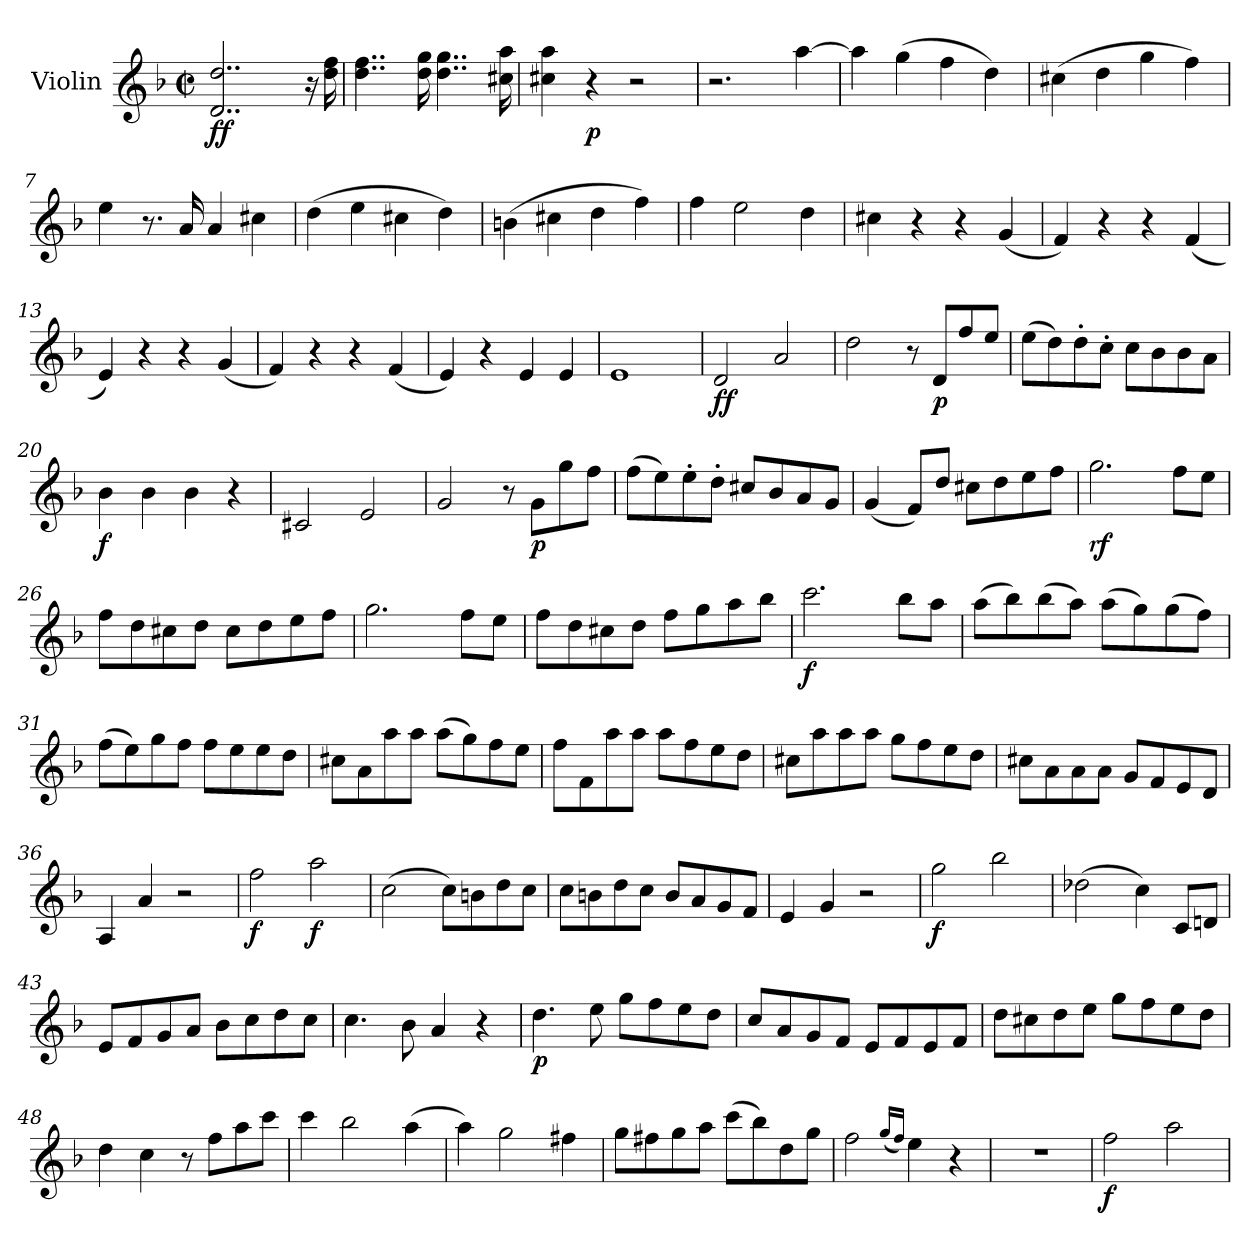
**kern	**dynam
*part1	*part1
*staff1	*staff1
*I"Violin	*
*I'Vln.	*
*clefG2	*
*k[b-]	*
*M2/2	*
*met(c|)	*
=1	=1
!	!LO:DY:b
2..d/ 2..dd/	ff
16r	.
16dd\ 16ff\	.
=2	=2
4..dd\ 4..ff\	.
16dd\ 16gg\	.
4..dd\ 4..gg\	.
16cc#X\ 16aa\	.
=3	=3
4cc#X\ 4aa\	.
!	!LO:DY:b
4r	p
2r	.
=4	=4
2.r	.
[4aa\	.
=5	=5
4aa\]	.
(>4gg\	.
4ff\	.
4dd\)	.
=6	=6
(>4cc#X\	.
4dd\	.
4gg\	.
4ff\)	.
!!LO:LB:g=z
=7	=7
4ee\	.
8.r	.
16a/	.
4a/	.
4cc#X\	.
=8	=8
(>4dd\	.
4ee\	.
4cc#X\	.
4dd\)	.
=9	=9
(>4bn\	.
4cc#X\	.
4dd\	.
4ff\)	.
=10	=10
4ff\	.
2ee\	.
4dd\	.
=11	=11
4cc#X\	.
4r	.
4r	.
(<4g/	.
!!LO:LB:g=z
=12	=12
4f/)	.
4r	.
4r	.
(<4f/	.
=13	=13
4e/)	.
4r	.
4r	.
(<4g/	.
=14	=14
4f/)	.
4r	.
4r	.
(<4f/	.
=15	=15
4e/)	.
4r	.
4e/	.
4e/	.
=16	=16
1e	.
=17	=17
!	!LO:DY:b
2d/	ff
2a/	.
=18	=18
2dd\	.
8r	.
!	!LO:DY:b
8d/L	p
8ff/	.
8ee/J	.
!!LO:LB:g=z
=19	=19
(>8ee\L	.
8dd\)	.
8dd'\	.
8cc'\J	.
8cc\L	.
8b-\	.
8b-\	.
8a\J	.
=20	=20
!	!LO:DY:b
4b-\	f
4b-\	.
4b-\	.
4r	.
=21	=21
2c#X/	.
2e/	.
=22	=22
2g/	.
8r	.
!	!LO:DY:b
8g\L	p
8gg\	.
8ff\J	.
=23	=23
(>8ff\L	.
8ee\)	.
8ee'\	.
8dd'\J	.
8cc#X/L	.
8b-/	.
8a/	.
8g/J	.
!!LO:LB:g=z
=24	=24
(<4g/	.
8f/L)	.
8dd/J	.
8cc#X\L	.
8dd\	.
8ee\	.
8ff\J	.
=25	=25
!	!LO:DY:b
2.gg\	rf
8ff\L	.
8ee\J	.
=26	=26
8ff\L	.
8dd\	.
8cc#X\	.
8dd\J	.
8cc#\L	.
8dd\	.
8ee\	.
8ff\J	.
=27	=27
2.gg\	.
8ff\L	.
8ee\J	.
=28	=28
8ff\L	.
8dd\	.
8cc#X\	.
8dd\J	.
8ff\L	.
8gg\	.
8aa\	.
8bb-\J	.
=29	=29
!	!LO:DY:b
2.ccc\	f
8bb-\L	.
8aa\J	.
!!LO:LB:g=z
=30	=30
(>8aa\L	.
8bb-\)	.
(>8bb-\	.
8aa\J)	.
(>8aa\L	.
8gg\)	.
(>8gg\	.
8ff\J)	.
=31	=31
(>8ff\L	.
8ee\)	.
8gg\	.
8ff\J	.
8ff\L	.
8ee\	.
8ee\	.
8dd\J	.
=32	=32
8cc#X\L	.
8a\	.
8aa\	.
8aa\J	.
(>8aa\L	.
8gg\)	.
8ff\	.
8ee\J	.
=33	=33
8ff\L	.
8f\	.
8aa\	.
8aa\J	.
8aa\L	.
8ff\	.
8ee\	.
8dd\J	.
!!LO:LB:g=z
=34	=34
8cc#X\L	.
8aa\	.
8aa\	.
8aa\J	.
8gg\L	.
8ff\	.
8ee\	.
8dd\J	.
=35	=35
8cc#X\L	.
8a\	.
8a\	.
8a\J	.
8g/L	.
8f/	.
8e/	.
8d/J	.
=36	=36
4A/	.
4a/	.
2r	.
=37	=37
!	!LO:DY:b
2ff\	f
!	!LO:DY:b
2aa\	f
=38	=38
(>2cc\	.
8cc\L)	.
8bn\	.
8dd\	.
8cc\J	.
!!LO:LB:g=z
=39	=39
8cc\L	.
8bn\	.
8dd\	.
8cc\J	.
8b/L	.
8a/	.
8g/	.
8f/J	.
=40	=40
4e/	.
4g/	.
2r	.
=41	=41
!	!LO:DY:b
2gg\	f
2bb-\	.
=42	=42
(>2dd-X\	.
4cc\)	.
8c/L	.
8dn/J	.
=43	=43
8e/L	.
8f/	.
8g/	.
8a/J	.
8b-\L	.
8cc\	.
8dd\	.
8cc\J	.
=44	=44
4.cc\	.
8b-\	.
4a/	.
4r	.
!!LO:LB:g=z
=45	=45
!	!LO:DY:b
4.dd\	p
8ee\	.
8gg\L	.
8ff\	.
8ee\	.
8dd\J	.
=46	=46
8cc/L	.
8a/	.
8g/	.
8f/J	.
8e/L	.
8f/	.
8e/	.
8f/J	.
=47	=47
8dd\L	.
8cc#X\	.
8dd\	.
8ee\J	.
8gg\L	.
8ff\	.
8ee\	.
8dd\J	.
=48	=48
4dd\	.
4cc\	.
8r	.
8ff\L	.
8aa\	.
8ccc\J	.
=49	=49
4ccc\	.
2bb-\	.
(>4aa\	.
=50	=50
4aa\)	.
2gg\	.
4ff#X\	.
!!LO:LB:g=z
=51	=51
8gg\L	.
8ff#X\	.
8gg\	.
8aa\J	.
(>8ccc\L	.
8bb-\)	.
8dd\	.
8gg\J	.
=52	=52
2ff\	.
(>16qqgg/LL	.
16qqff/JJ)	.
4ee\	.
4r	.
=53	=53
1r	.
=54	=54
!	!LO:DY:b
2ff\	f
2aa\	.
=	=
*-	*-
